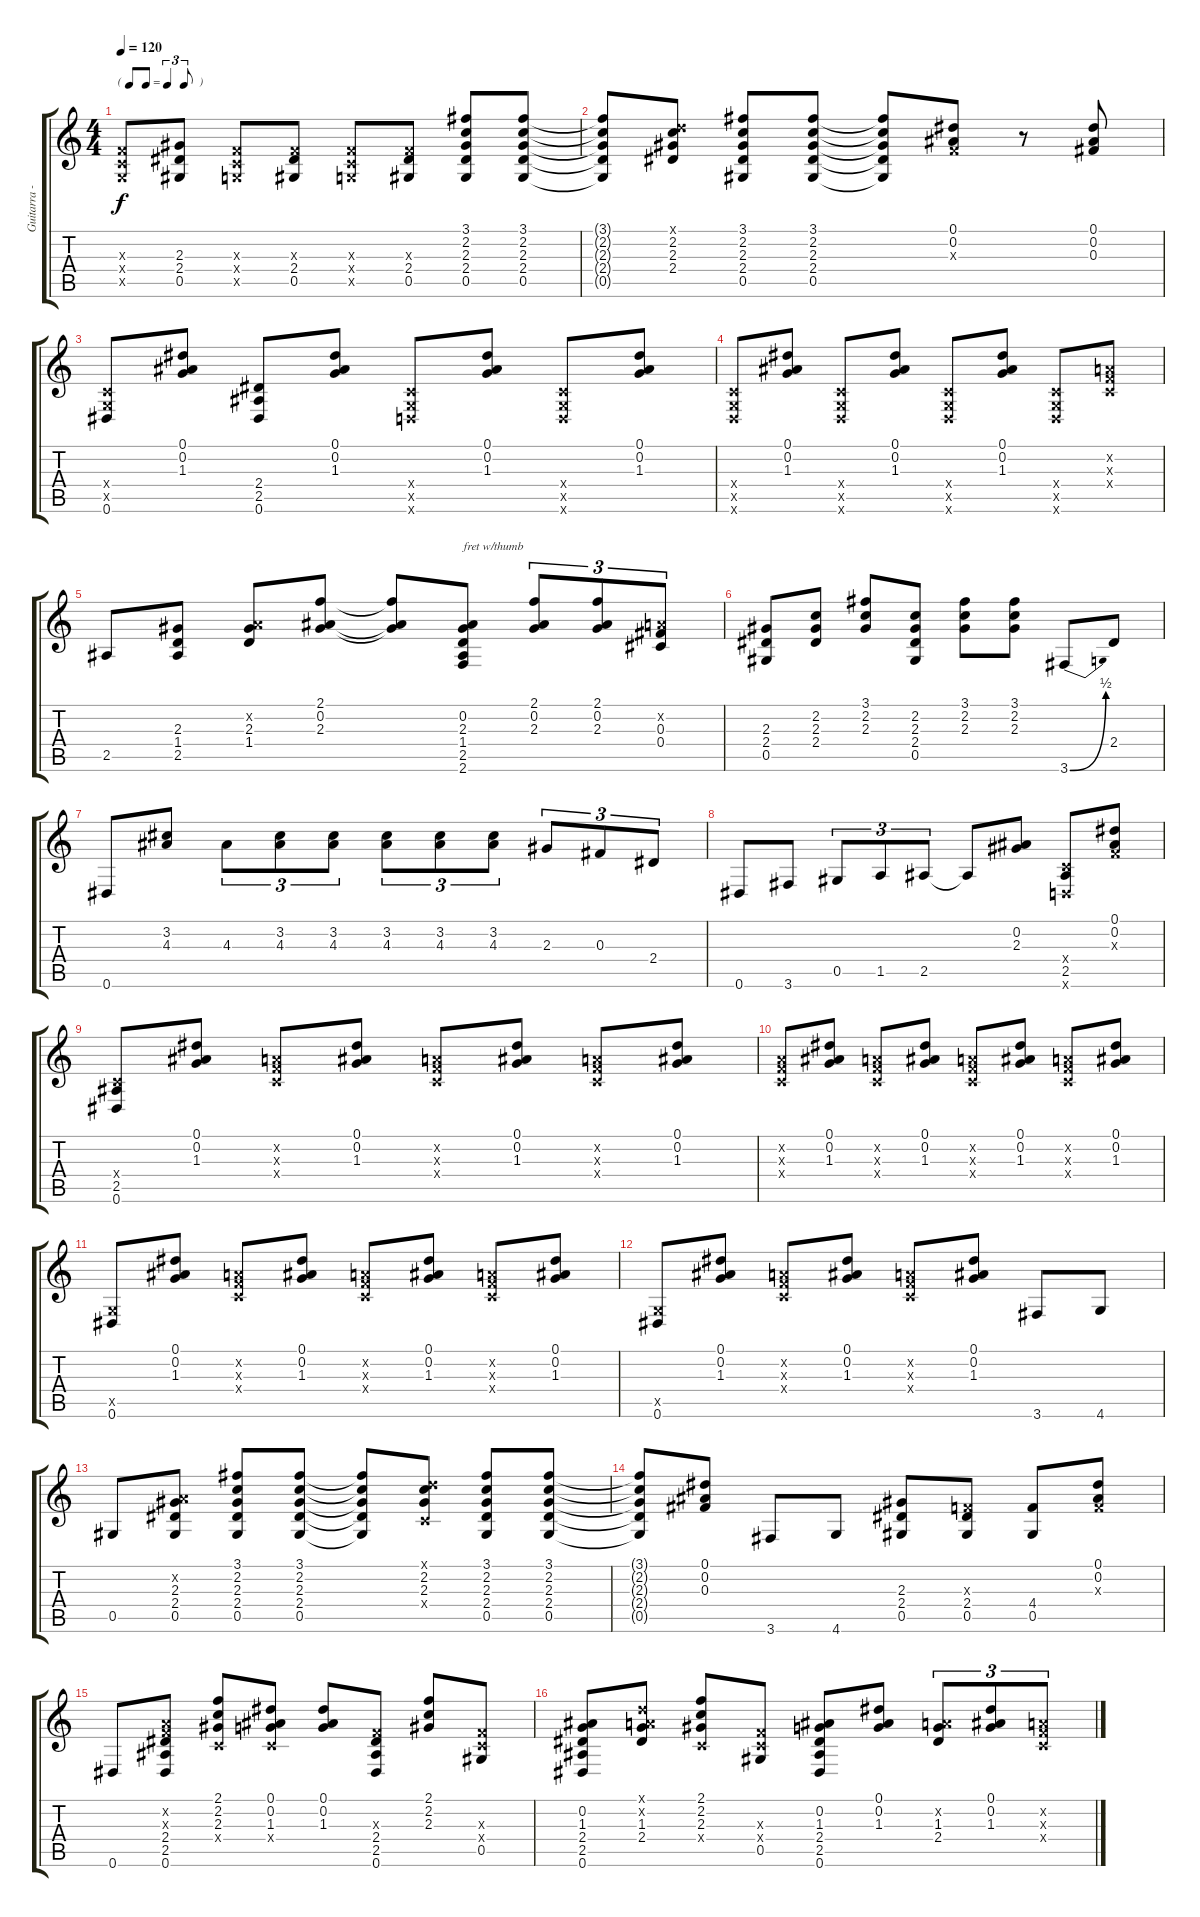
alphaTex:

\track ("Guitarra - SRV" "Guitarra -") {instrument overdrivenguitar}
\staff {score tabs}
\tuning (Eb4 Bb3 Gb3 Db3 Ab2 Eb2) {hide}
\ts (4 4)
\tf triplet8th
\tempo 120
\clef g2
\ks c
(-1.3{x} -1.4{x} -1.5{x}).8{dy f} (2.3 2.4 0.5).8 (-1.3{x} -1.4{x} -1.5{x}).8 (-1.3{x} 2.4 0.5).8 (-1.3{x} -1.4{x} -1.5{x}).8 (-1.3{x} 2.4 0.5).8 (3.1 2.2 2.3 2.4 0.5).8 (3.1 2.2 2.3 2.4 0.5).8 |
(3.1{t} 2.2{t} 2.3{t} 2.4{t} 0.5{t}).8 (-1.1{x} 2.2 2.3 2.4).8 (3.1 2.2 2.3 2.4 0.5).8 (3.1 2.2 2.3 2.4 0.5).8 (3.1{t} 2.2{t} 2.3{t} 2.4{t} 0.5{t}).8 (0.1 0.2 -1.3{x}).8 r.8 (0.1 0.2 0.3).8 |
(-1.4{x} -1.5{x} 0.6).8 (0.1 0.2 1.3).8 (2.4 2.5 0.6).8 (0.1 0.2 1.3).8 (-1.4{x} -1.5{x} -1.6{x}).8 (0.1 0.2 1.3).8 (-1.4{x} -1.5{x} -1.6{x}).8 (0.1 0.2 1.3).8 |
(-1.4{x} -1.5{x} -1.6{x}).8 (0.1 0.2 1.3).8 (-1.4{x} -1.5{x} -1.6{x}).8 (0.1 0.2 1.3).8 (-1.4{x} -1.5{x} -1.6{x}).8 (0.1 0.2 1.3).8 (-1.4{x} -1.5{x} -1.6{x}).8 (-1.2{x} -1.3{x} -1.4{x}).8 |
2.5.8 (2.3 1.4 2.5).8 (-1.2{x} 2.3 1.4).8 (2.1 0.2 2.3).8 (2.1{t} 0.2{t} 2.3{t}).8 (0.2 2.3 1.4 2.5 2.6).8{txt "fret w/thumb"} (2.1 0.2 2.3).8{tu (3 2)} (2.1 0.2 2.3).8{tu (3 2)} (-1.2{x} 0.3 0.4).8{tu (3 2)} |
(2.3 2.4 0.5).8 (2.2 2.3 2.4).8 (3.1 2.2 2.3).8 (2.2 2.3 2.4 0.5).8 (3.1 2.2 2.3).8 (3.1 2.2 2.3).8 3.6{be (bend 0 0 60 2)}.8 2.4.8 |
0.6.8 (3.2 4.3).8 4.3.8{tu (3 2)} (3.2 4.3).8{tu (3 2)} (3.2 4.3).8{tu (3 2)} (3.2 4.3).8{tu (3 2)} (3.2 4.3).8{tu (3 2)} (3.2 4.3).8{tu (3 2)} 2.3.8{tu (3 2)} 0.3.8{tu (3 2)} 2.4.8{tu (3 2)} |
0.6.8 3.6.8 0.5.8{tu (3 2)} 1.5.8{tu (3 2)} 2.5.8{tu (3 2)} 2.5{t}.8 (0.2 2.3).8 (-1.4{x} 2.5 -1.6{x}).8 (0.1 0.2 -1.3{x}).8 |
(-1.4{x} 2.5 0.6).8 (0.1 0.2 1.3).8 (-1.2{x} -1.3{x} -1.4{x}).8 (0.1 0.2 1.3).8 (-1.2{x} -1.3{x} -1.4{x}).8 (0.1 0.2 1.3).8 (-1.2{x} -1.3{x} -1.4{x}).8 (0.1 0.2 1.3).8 |
(-1.2{x} -1.3{x} -1.4{x}).8 (0.1 0.2 1.3).8 (-1.2{x} -1.3{x} -1.4{x}).8 (0.1 0.2 1.3).8 (-1.2{x} -1.3{x} -1.4{x}).8 (0.1 0.2 1.3).8 (-1.2{x} -1.3{x} -1.4{x}).8 (0.1 0.2 1.3).8 |
(-1.5{x} 0.6).8 (0.1 0.2 1.3).8 (-1.2{x} -1.3{x} -1.4{x}).8 (0.1 0.2 1.3).8 (-1.2{x} -1.3{x} -1.4{x}).8 (0.1 0.2 1.3).8 (-1.2{x} -1.3{x} -1.4{x}).8 (0.1 0.2 1.3).8 |
(-1.5{x} 0.6).8 (0.1 0.2 1.3).8 (-1.2{x} -1.3{x} -1.4{x}).8 (0.1 0.2 1.3).8 (-1.2{x} -1.3{x} -1.4{x}).8 (0.1 0.2 1.3).8 3.6.8 4.6.8 |
0.5.8 (-1.2{x} 2.3 2.4 0.5).8 (3.1 2.2 2.3 2.4 0.5).8 (3.1 2.2 2.3 2.4 0.5).8 (3.1{t} 2.2{t} 2.3{t} 2.4{t} 0.5{t}).8 (-1.1{x} 2.2 2.3 -1.4{x}).8 (3.1 2.2 2.3 2.4 0.5).8 (3.1 2.2 2.3 2.4 0.5).8 |
(3.1{t} 2.2{t} 2.3{t} 2.4{t} 0.5{t}).8 (0.1 0.2 0.3).8 3.6.8 4.6.8 (2.3 2.4 0.5).8 (-1.3{x} 2.4 0.5).8 (4.4 0.5).8 (0.1 0.2 -1.3{x}).8 |
0.6.8 (-1.2{x} -1.3{x} 2.4 2.5 0.6).8 (2.1 2.2 2.3 -1.4{x}).8 (0.1 0.2 1.3 -1.4{x}).8 (0.1 0.2 1.3).8 (-1.3{x} 2.4 2.5 0.6).8 (2.1 2.2 2.3).8 (-1.3{x} -1.4{x} 0.5).8 |
(0.2 1.3 2.4 2.5 0.6).8 (-1.1{x} -1.2{x} 1.3 2.4).8 (2.1 2.2 2.3 -1.4{x}).8 (-1.3{x} -1.4{x} 0.5).8 (0.2 1.3 2.4 2.5 0.6).8 (0.1 0.2 1.3).8 (-1.2{x} 1.3 2.4).8{tu (3 2)} (0.1 0.2 1.3).8{tu (3 2)} (-1.2{x} -1.3{x} -1.4{x}).8{tu (3 2)}
